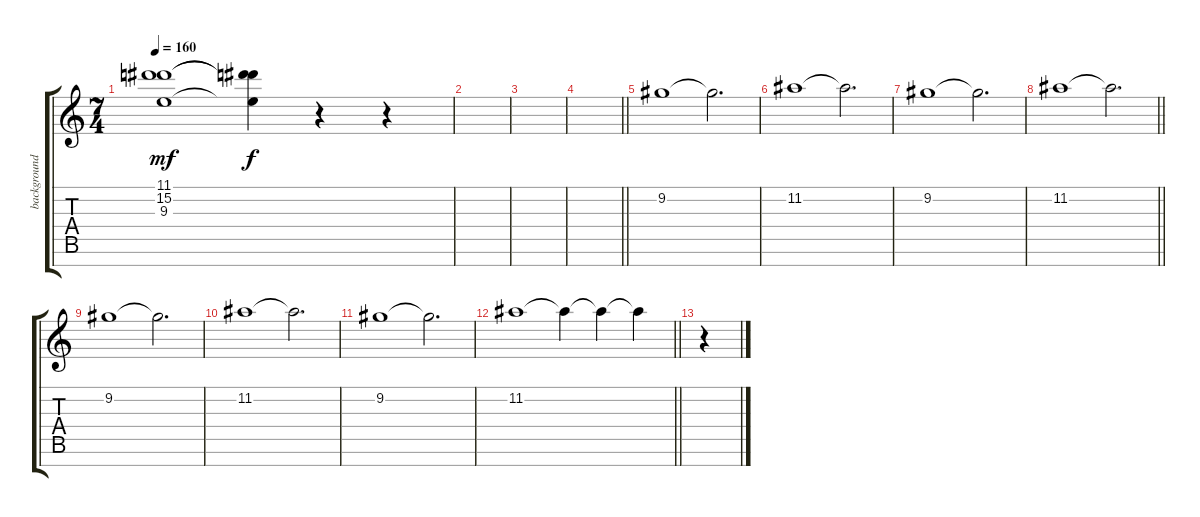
\track ("background" "background") {instrument acousticguitarsteel}
\staff {score tabs}
\tuning (E4 B3 G3 D3 A2 E2 B1) {hide}
\ts (7 4)
\section ("" "")
\tempo 160
\clef g2
\ks c
(11.1 15.2{t} 9.3{t}).1{dy mf volume 0} (11.1{t} 15.2{t} 9.3{t}).4{dy f} r.4 r.4 |
|
|
\barLineRight lightlight
|
\section ("" "")
9.2.1{volume 7} 9.2{t}.2{d} |
11.2.1 11.2{t}.2{d} |
9.2.1 9.2{t}.2{d} |
\barLineRight lightlight
11.2.1 11.2{t}.2{d} |
9.2.1 9.2{t}.2{d} |
11.2.1 11.2{t}.2{d} |
9.2.1 9.2{t}.2{d} |
\barLineRight lightlight
11.2.1 11.2{t}.4 11.2{t}.4 11.2{t}.4 |
r.4
